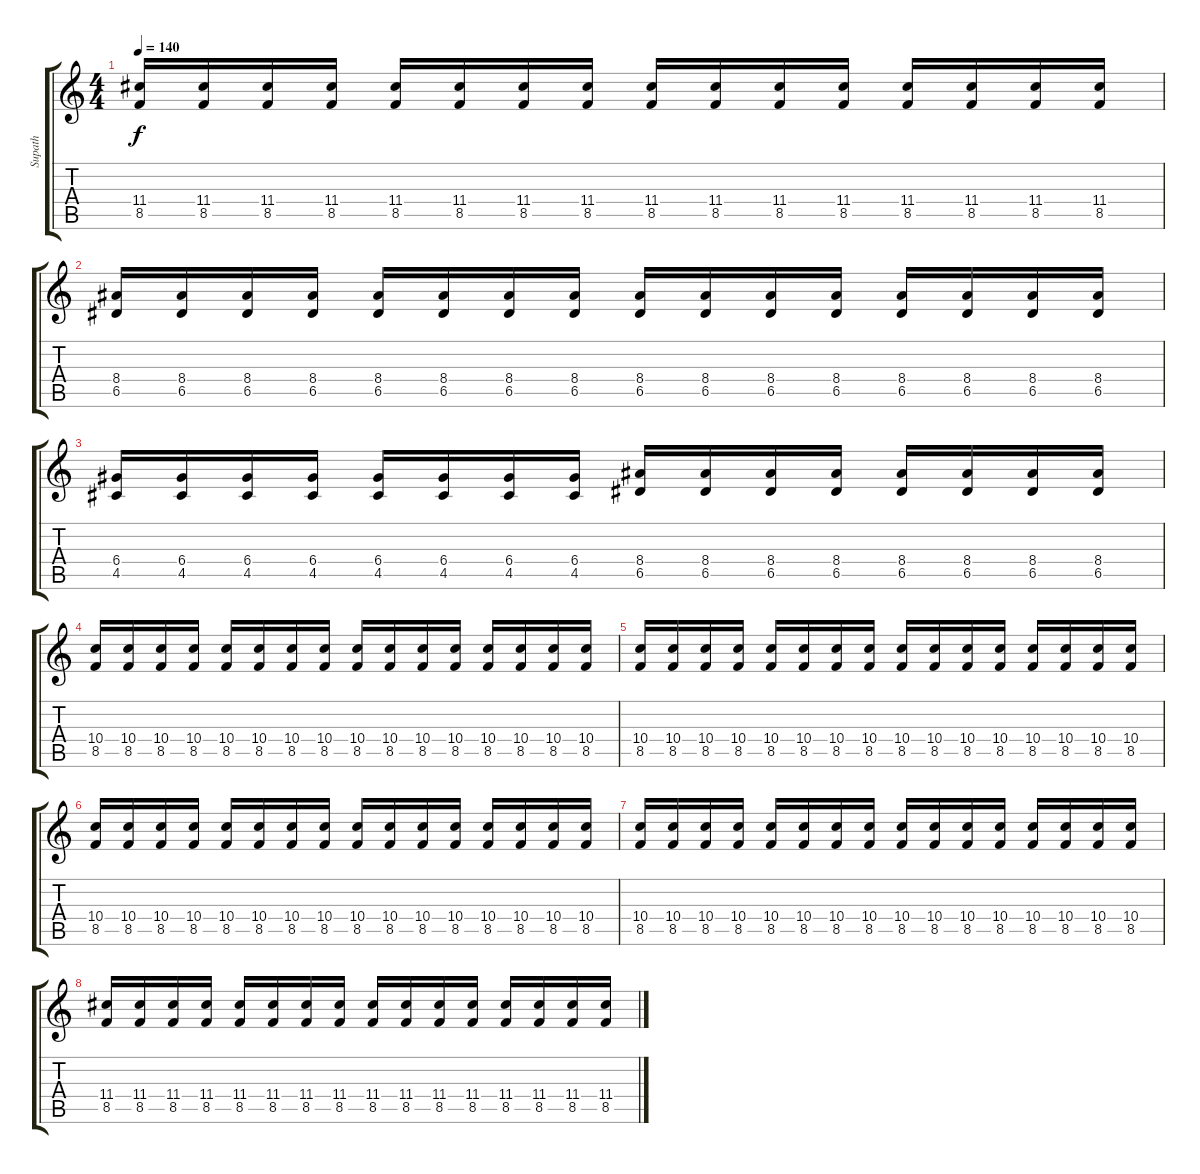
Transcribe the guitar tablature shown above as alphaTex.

\track ("Supath" "Supath") {instrument distortionguitar}
\staff {score tabs}
\tuning (E4 B3 G3 D3 A2 D2) {hide}
\ts (4 4)
\tempo 140
\clef g2
\ks c
(11.4 8.5).16{dy f} (11.4 8.5).16 (11.4 8.5).16 (11.4 8.5).16 (11.4 8.5).16 (11.4 8.5).16 (11.4 8.5).16 (11.4 8.5).16 (11.4 8.5).16 (11.4 8.5).16 (11.4 8.5).16 (11.4 8.5).16 (11.4 8.5).16 (11.4 8.5).16 (11.4 8.5).16 (11.4 8.5).16 |
(8.4 6.5).16 (8.4 6.5).16 (8.4 6.5).16 (8.4 6.5).16 (8.4 6.5).16 (8.4 6.5).16 (8.4 6.5).16 (8.4 6.5).16 (8.4 6.5).16 (8.4 6.5).16 (8.4 6.5).16 (8.4 6.5).16 (8.4 6.5).16 (8.4 6.5).16 (8.4 6.5).16 (8.4 6.5).16 |
(6.4 4.5).16 (6.4 4.5).16 (6.4 4.5).16 (6.4 4.5).16 (6.4 4.5).16 (6.4 4.5).16 (6.4 4.5).16 (6.4 4.5).16 (8.4 6.5).16 (8.4 6.5).16 (8.4 6.5).16 (8.4 6.5).16 (8.4 6.5).16 (8.4 6.5).16 (8.4 6.5).16 (8.4 6.5).16 |
(10.4 8.5).16 (10.4 8.5).16 (10.4 8.5).16 (10.4 8.5).16 (10.4 8.5).16 (10.4 8.5).16 (10.4 8.5).16 (10.4 8.5).16 (10.4 8.5).16 (10.4 8.5).16 (10.4 8.5).16 (10.4 8.5).16 (10.4 8.5).16 (10.4 8.5).16 (10.4 8.5).16 (10.4 8.5).16 |
(10.4 8.5).16 (10.4 8.5).16 (10.4 8.5).16 (10.4 8.5).16 (10.4 8.5).16 (10.4 8.5).16 (10.4 8.5).16 (10.4 8.5).16 (10.4 8.5).16 (10.4 8.5).16 (10.4 8.5).16 (10.4 8.5).16 (10.4 8.5).16 (10.4 8.5).16 (10.4 8.5).16 (10.4 8.5).16 |
(10.4 8.5).16 (10.4 8.5).16 (10.4 8.5).16 (10.4 8.5).16 (10.4 8.5).16 (10.4 8.5).16 (10.4 8.5).16 (10.4 8.5).16 (10.4 8.5).16 (10.4 8.5).16 (10.4 8.5).16 (10.4 8.5).16 (10.4 8.5).16 (10.4 8.5).16 (10.4 8.5).16 (10.4 8.5).16 |
(10.4 8.5).16 (10.4 8.5).16 (10.4 8.5).16 (10.4 8.5).16 (10.4 8.5).16 (10.4 8.5).16 (10.4 8.5).16 (10.4 8.5).16 (10.4 8.5).16 (10.4 8.5).16 (10.4 8.5).16 (10.4 8.5).16 (10.4 8.5).16 (10.4 8.5).16 (10.4 8.5).16 (10.4 8.5).16 |
(11.4 8.5).16 (11.4 8.5).16 (11.4 8.5).16 (11.4 8.5).16 (11.4 8.5).16 (11.4 8.5).16 (11.4 8.5).16 (11.4 8.5).16 (11.4 8.5).16 (11.4 8.5).16 (11.4 8.5).16 (11.4 8.5).16 (11.4 8.5).16 (11.4 8.5).16 (11.4 8.5).16 (11.4 8.5).16
